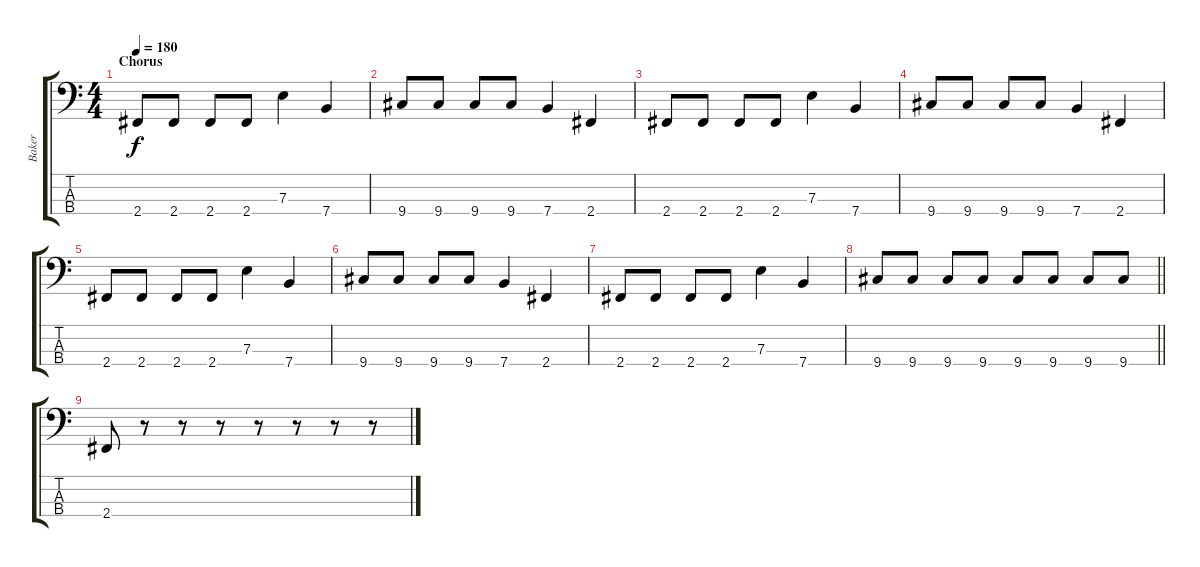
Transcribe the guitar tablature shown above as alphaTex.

\track ("Baker" "Baker") {instrument electricbasspick}
\staff {score tabs}
\tuning (G2 D2 A1 E1) {hide}
\ts (4 4)
\section ("" "Chorus")
\tempo 180
\clef f4
\ks c
2.4.8{dy f} 2.4.8 2.4.8 2.4.8 7.3.4 7.4.4 |
9.4.8 9.4.8 9.4.8 9.4.8 7.4.4 2.4.4 |
2.4.8 2.4.8 2.4.8 2.4.8 7.3.4 7.4.4 |
9.4.8 9.4.8 9.4.8 9.4.8 7.4.4 2.4.4 |
2.4.8 2.4.8 2.4.8 2.4.8 7.3.4 7.4.4 |
9.4.8 9.4.8 9.4.8 9.4.8 7.4.4 2.4.4 |
2.4.8 2.4.8 2.4.8 2.4.8 7.3.4 7.4.4 |
\barLineRight lightlight
9.4.8 9.4.8 9.4.8 9.4.8 9.4.8 9.4.8 9.4.8 9.4.8 |
2.4.8 r.8 r.8 r.8 r.8 r.8 r.8 r.8
